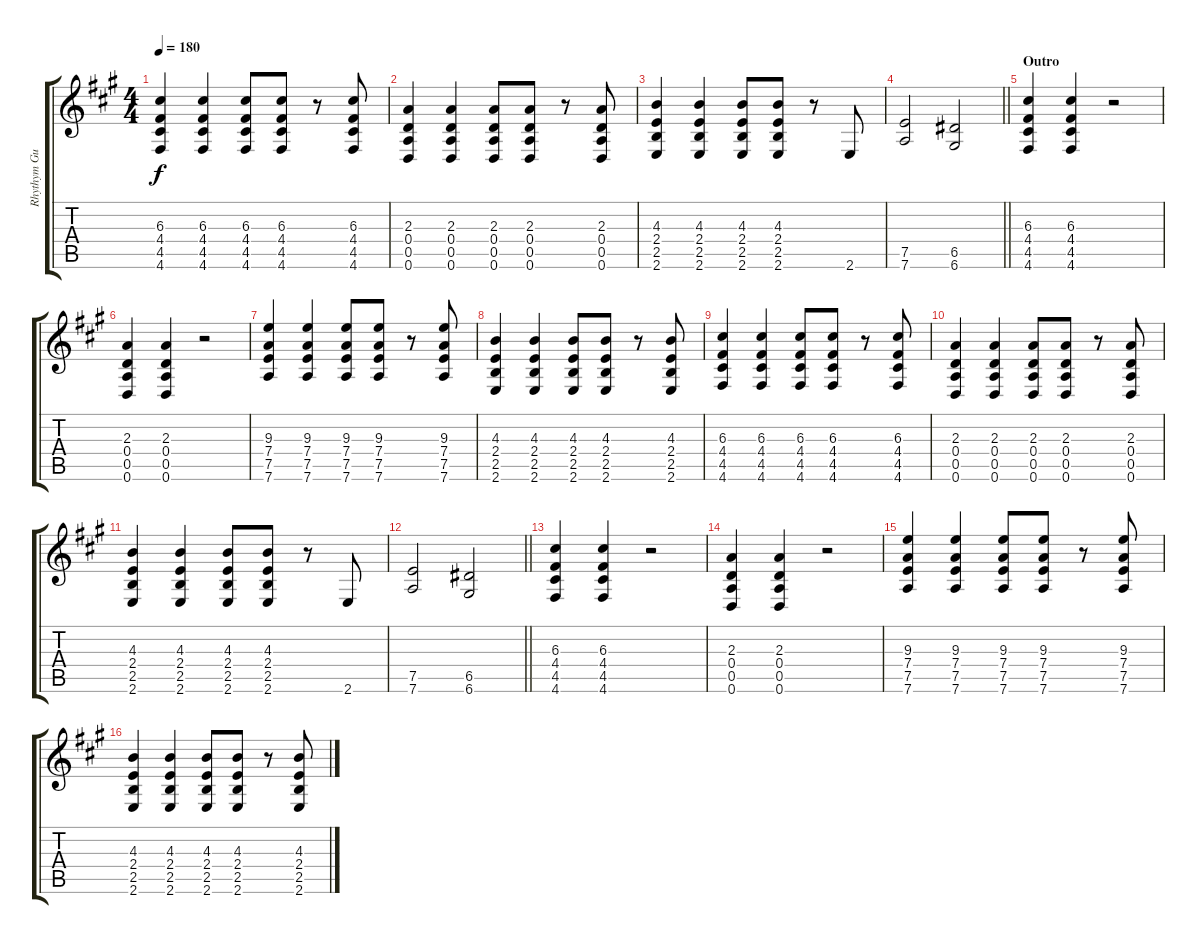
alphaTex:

\track ("Rhythym Guitar (Adam Gontier)" "Rhythym Gu") {instrument distortionguitar}
\staff {score tabs}
\tuning (E4 B3 G3 D3 A2 D2) {hide}
\ts (4 4)
\tempo 180
\clef g2
\ks f#minor
(6.3 4.4 4.5 4.6).4{dy f} (6.3 4.4 4.5 4.6).4 (6.3 4.4 4.5 4.6).8 (6.3 4.4 4.5 4.6).8 r.8 (6.3 4.4 4.5 4.6).8 |
(2.3 0.4 0.5 0.6).4 (2.3 0.4 0.5 0.6).4 (2.3 0.4 0.5 0.6).8 (2.3 0.4 0.5 0.6).8 r.8 (2.3 0.4 0.5 0.6).8 |
(4.3 2.4 2.5 2.6).4 (4.3 2.4 2.5 2.6).4 (4.3 2.4 2.5 2.6).8 (4.3 2.4 2.5 2.6).8 r.8 2.6.8 |
\barLineRight lightlight
(7.5 7.6).2 (6.5 6.6).2 |
\section ("" "Outro")
(6.3 4.4 4.5 4.6).4{volume 14} (6.3 4.4 4.5 4.6).4 r.2 |
(2.3 0.4 0.5 0.6).4 (2.3 0.4 0.5 0.6).4 r.2 |
(9.3 7.4 7.5 7.6).4 (9.3 7.4 7.5 7.6).4 (9.3 7.4 7.5 7.6).8 (9.3 7.4 7.5 7.6).8 r.8 (9.3 7.4 7.5 7.6).8 |
(4.3 2.4 2.5 2.6).4 (4.3 2.4 2.5 2.6).4 (4.3 2.4 2.5 2.6).8 (4.3 2.4 2.5 2.6).8 r.8 (4.3 2.4 2.5 2.6).8 |
(6.3 4.4 4.5 4.6).4 (6.3 4.4 4.5 4.6).4 (6.3 4.4 4.5 4.6).8 (6.3 4.4 4.5 4.6).8 r.8 (6.3 4.4 4.5 4.6).8 |
(2.3 0.4 0.5 0.6).4 (2.3 0.4 0.5 0.6).4 (2.3 0.4 0.5 0.6).8 (2.3 0.4 0.5 0.6).8 r.8 (2.3 0.4 0.5 0.6).8 |
(4.3 2.4 2.5 2.6).4 (4.3 2.4 2.5 2.6).4 (4.3 2.4 2.5 2.6).8 (4.3 2.4 2.5 2.6).8 r.8 2.6.8 |
\barLineRight lightlight
(7.5 7.6).2 (6.5 6.6).2 |
(6.3 4.4 4.5 4.6).4 (6.3 4.4 4.5 4.6).4 r.2 |
(2.3 0.4 0.5 0.6).4 (2.3 0.4 0.5 0.6).4 r.2 |
(9.3 7.4 7.5 7.6).4 (9.3 7.4 7.5 7.6).4 (9.3 7.4 7.5 7.6).8 (9.3 7.4 7.5 7.6).8 r.8 (9.3 7.4 7.5 7.6).8 |
(4.3 2.4 2.5 2.6).4 (4.3 2.4 2.5 2.6).4 (4.3 2.4 2.5 2.6).8 (4.3 2.4 2.5 2.6).8 r.8 (4.3 2.4 2.5 2.6).8
